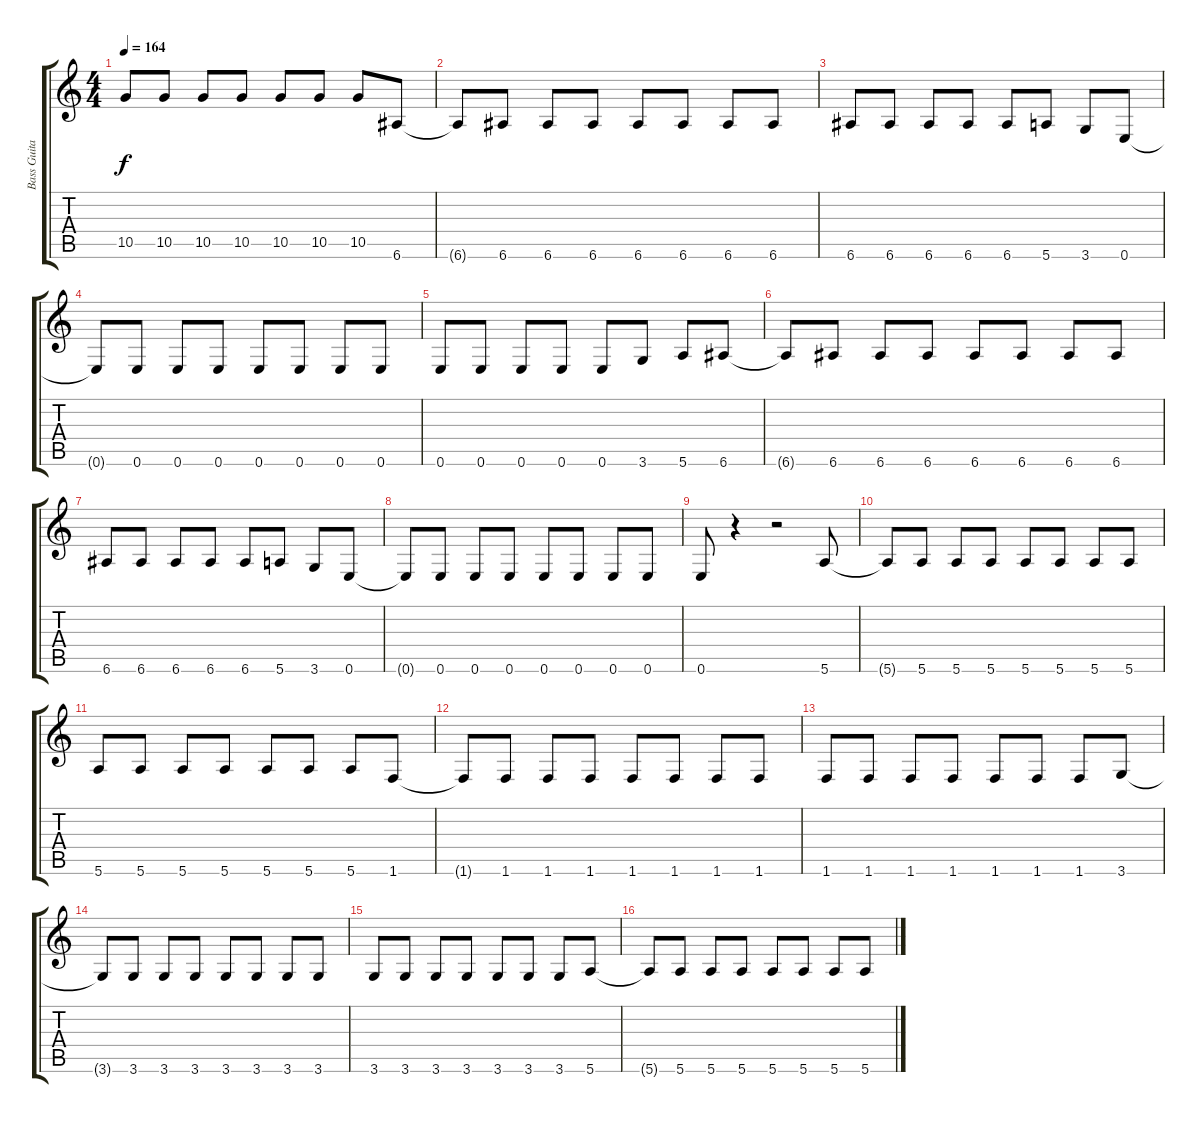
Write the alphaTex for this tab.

\track ("Bass Guitar" "Bass Guita") {instrument electricbasspick}
\staff {score tabs}
\tuning (E4 B3 G3 D3 A2 E2) {hide}
\ts (4 4)
\tempo 164
\clef g2
\ks c
10.5.8{dy f} 10.5.8 10.5.8 10.5.8 10.5.8 10.5.8 10.5.8 6.6.8 |
6.6{t}.8 6.6.8 6.6.8 6.6.8 6.6.8 6.6.8 6.6.8 6.6.8 |
6.6.8 6.6.8 6.6.8 6.6.8 6.6.8 5.6.8 3.6.8 0.6.8 |
0.6{t}.8 0.6.8 0.6.8 0.6.8 0.6.8 0.6.8 0.6.8 0.6.8 |
0.6.8 0.6.8 0.6.8 0.6.8 0.6.8 3.6.8 5.6.8 6.6.8 |
6.6{t}.8 6.6.8 6.6.8 6.6.8 6.6.8 6.6.8 6.6.8 6.6.8 |
6.6.8 6.6.8 6.6.8 6.6.8 6.6.8 5.6.8 3.6.8 0.6.8 |
0.6{t}.8 0.6.8 0.6.8 0.6.8 0.6.8 0.6.8 0.6.8 0.6.8 |
0.6.8 r.4 r.2 5.6.8 |
5.6{t}.8 5.6.8 5.6.8 5.6.8 5.6.8 5.6.8 5.6.8 5.6.8 |
5.6.8 5.6.8 5.6.8 5.6.8 5.6.8 5.6.8 5.6.8 1.6.8 |
1.6{t}.8 1.6.8 1.6.8 1.6.8 1.6.8 1.6.8 1.6.8 1.6.8 |
1.6.8 1.6.8 1.6.8 1.6.8 1.6.8 1.6.8 1.6.8 3.6.8 |
3.6{t}.8 3.6.8 3.6.8 3.6.8 3.6.8 3.6.8 3.6.8 3.6.8 |
3.6.8 3.6.8 3.6.8 3.6.8 3.6.8 3.6.8 3.6.8 5.6.8 |
5.6{t}.8 5.6.8 5.6.8 5.6.8 5.6.8 5.6.8 5.6.8 5.6.8
